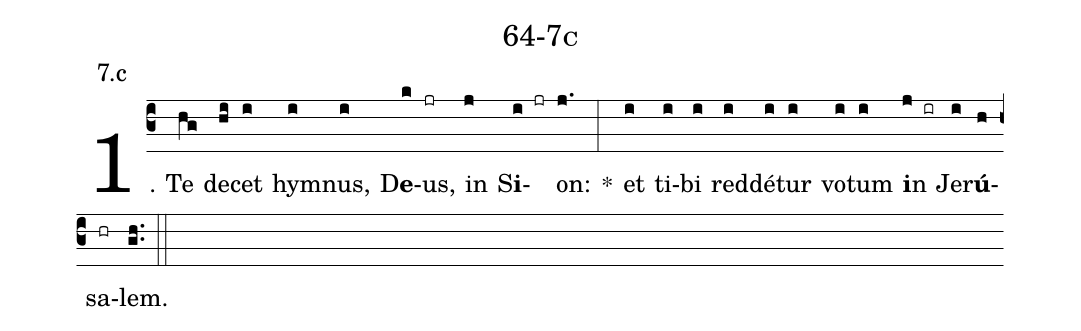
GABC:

name: 64-7c;
annotation: 7.c;
%%
(c3)1. Te(hg) de(hi)cet(i) hym(i)nus,(i) D<b>e</b>(k)us,(jr) in(j) S<b>i</b>(i jr)on:(j.) *(:) et(i) ti(i)bi(i) red(i)dé(i)tur(i) vo(i)tum(i) <b>i</b>n(j ir) Je(i)r<b>ú</b>(h)sa(hr)lem.(gh..) (::)
